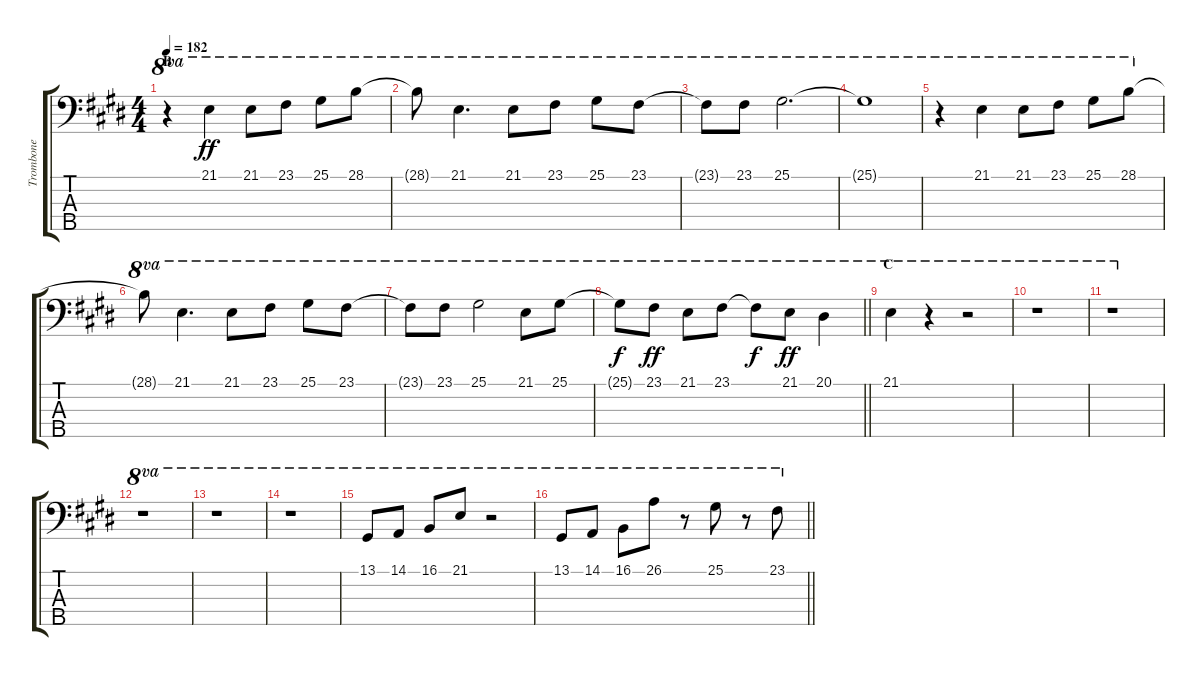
\track ("Trombone" "Trombone") {instrument trombone}
\staff {score tabs}
\tuning (G2 D2 A1 E1 B0) {hide}
\ts (4 4)
\section ("" "B")
\tempo 182
\clef f4
\ks e
r.4{ot 8va dy ff} 21.1.4{ot 8va} 21.1.8{ot 8va} 23.1.8{ot 8va} 25.1.8{ot 8va} 28.1.8{ot 8va} |
28.1{t}.8{ot 8va} 21.1.4{d ot 8va} 21.1.8{ot 8va} 23.1.8{ot 8va} 25.1.8{ot 8va} 23.1.8{ot 8va} |
23.1{t}.8{ot 8va} 23.1.8{ot 8va} 25.1.2{d ot 8va} |
25.1{t}.1{ot 8va} |
r.4{ot 8va} 21.1.4{ot 8va} 21.1.8{ot 8va} 23.1.8{ot 8va} 25.1.8{ot 8va} 28.1.8{ot 8va} |
28.1{t}.8{ot 8va} 21.1.4{d ot 8va} 21.1.8{ot 8va} 23.1.8{ot 8va} 25.1.8{ot 8va} 23.1.8{ot 8va} |
23.1{t}.8{ot 8va} 23.1.8{ot 8va} 25.1.2{ot 8va} 21.1.8{ot 8va} 25.1.8{ot 8va} |
\barLineRight lightlight
25.1{t}.8{ot 8va dy f} 23.1.8{ot 8va dy ff} 21.1.8{ot 8va} 23.1.8{ot 8va} 23.1{t}.8{ot 8va dy f} 21.1.8{ot 8va dy ff} 20.1.4{ot 8va} |
\section ("" "C")
21.1.4{ot 8va} r.4{ot 8va} r.2{ot 8va} |
r.1{ot 8va} |
r.1{ot 8va} |
r.1{ot 8va} |
r.1{ot 8va} |
r.1{ot 8va} |
13.1.8{ot 8va} 14.1.8{ot 8va} 16.1.8{ot 8va} 21.1.8{ot 8va} r.2{ot 8va} |
\barLineRight lightlight
13.1.8{ot 8va} 14.1.8{ot 8va} 16.1.8{ot 8va} 26.1.8{ot 8va} r.8{ot 8va} 25.1.8{ot 8va} r.8{ot 8va} 23.1.8{ot 8va}
